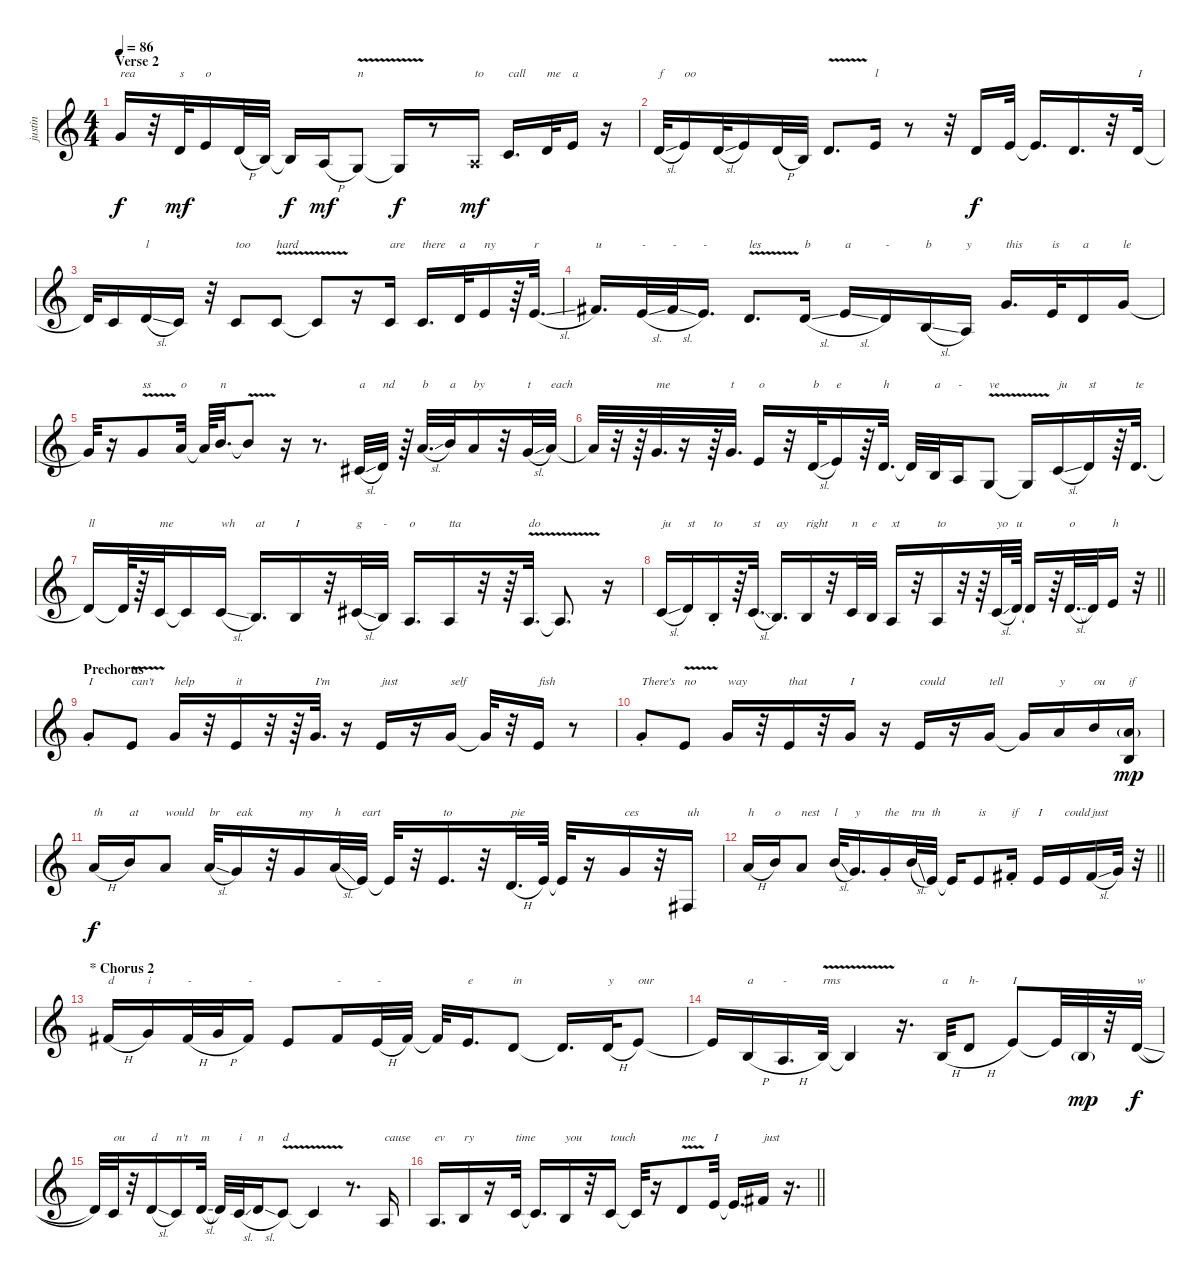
\track ("justin" "justin") {instrument lead2sawtooth}
\staff {score}
\tuning (E4 B3 G3 D3 A2 E2) {hide}
\ts (4 4)
\section ("" "Verse 2")
\tempo 86
\clef g2
\ks c
3.1{t}.16{txt "rea" dy f} r.32 3.2.32{txt "s" dy mf} 5.2.16{txt "o"} 3.2{h}.32 0.2.32 0.2{t}.16{dy f} 2.3{h}.16{dy mf} 0.3{v}.8{txt "n"} 0.3{t}.16{dy f} r.8 2.3{x}.16{txt "to" dy mf} 5.3.16{d txt "call"} 3.2.32{txt "me"} 5.2.16{txt "a"} r.16 |
3.2{sl}.32{txt "f"} 5.2.16{txt "oo"} 3.2{sl}.32 5.2.16 3.2{h}.32 0.2.32 3.2{v}.8{d} 5.2.16{txt "l"} r.8 r.32 3.2.16{dy f} 5.2.32 5.2{t}.16{d} 3.2.16{d} r.32 3.2.32{txt "I"} |
3.2{t}.32 1.2.16 3.2{sl}.16{txt "l"} 1.2.16 r.32 1.2.8{txt "too"} 1.2{v}.8{txt "hard"} 1.2{t}.8 r.16 1.2.16{txt "are"} 1.2.16{d txt "there"} 3.2.32{txt "a"} 5.2.16{txt "ny"} r.64 5.2{sl}.32{d txt "r"} |
7.2.16{d txt "u"} 5.2{sl}.32{txt "-"} 7.2{sl}.32{txt "-"} 5.2.16{d txt "-"} 3.2{v}.8{d txt "les"} 3.2{sl}.16{txt "b"} 5.2{sl}.16{txt "a"} 3.2.16{txt "-"} 4.3{sl}.16{txt "b"} 2.3.16{txt "y"} 3.1.16{d txt "this"} 5.2.32{txt "is"} 3.2.16{txt "a"} 3.1.16{txt "le"} |
3.1{t}.32 r.16 3.1{v}.8{txt "ss"} 5.1.32{txt "o"} 5.1{t}.64 7.1.32{d txt "n"} 7.1{v t}.8 r.16 r.8{d} 2.2{sl}.32{txt "a"} 3.2.32{txt "nd"} r.64 5.1{sl}.32{d txt "b"} 7.1.32{txt "a"} 5.1.16{txt "by"} r.32 3.1{sl}.32{txt "t"} 5.1.32{txt "each"} |
5.1{t}.32 r.32 r.64 8.2.32{d txt "me"} r.16 r.64 8.2.32{d txt "t"} 5.2.16{txt "o"} r.32 3.2{sl}.32{txt "b"} 5.2.16{txt "e"} r.64 3.2.32{d txt "h"} 3.2{t}.32 4.3.32{txt "a"} 2.3.16{txt "-"} 5.4{v}.8{txt "ve"} 5.4{t}.16 5.3{sl}.16{txt "ju"} 7.3.16{txt "st"} r.64 7.3.32{d txt "te"} |
7.3{t}.16{txt "ll"} 7.3{t}.64 r.64 5.3.32{txt "me"} 5.3{t}.16 5.3{sl}.16{txt "wh"} 4.3.16{d txt "at"} 4.3.16{txt "I"} r.32 6.3{sl}.32{txt "g"} 4.3.32{txt "-"} 2.3.16{d txt "o"} 2.3.16{txt "tta"} r.32 r.64 2.3{v}.32{d txt "do"} 2.3{t}.8{d} r.16 |
\barLineRight lightlight
5.3{sl}.16{txt "ju"} 7.3.16{txt "st"} 4.3{st}.16{txt "to"} r.64 5.3{sl}.32{d txt "st"} 4.3.16{d txt "ay"} 4.3.16{txt "right"} r.32 5.3.32{txt "n"} 4.3.32{txt "e"} 2.3.16{txt "xt"} r.32 2.3.16{txt "to"} r.32 r.64 5.3{sl}.32{txt "yo"} 7.3.64{txt "u"} 7.3{t}.16 r.64 7.3{sl}.32{d txt "o"} 7.3{t}.32 9.3.16{txt "h"} r.32 |
\section ("" "Prechorus")
3.1{st}.8{txt "I"} 5.2{v}.8{txt "can't"} 3.1.16{txt "help"} r.32 0.1.16{txt "it"} r.32 r.64 3.1.32{d txt "I'm"} r.16 0.1.16{txt "just"} r.16 3.1.16{txt "self"} 3.1{t}.32 r.32 0.1.16{txt "fish"} r.8 |
3.1{st}.8{txt "There's"} 0.1{v}.8{txt "no"} 3.1.16{txt "way"} r.32 0.1.16{txt "that"} r.32 3.1.16{txt "I"} r.16 0.1.16{txt "could"} r.16 3.1.16{txt "tell"} 3.1{t}.16 5.1.16{txt "y"} 7.1.16{txt "ou"} (5.1{g} 4.3).16{txt "if" dy mp} |
5.1{h}.16{txt "th" dy f} 7.1.16{txt "at"} 5.1.8{txt "would"} 5.1{sl}.32{txt "br"} 3.1.16{txt "eak"} r.32 3.1.16{txt "my"} 5.1{sl}.32{txt "h"} 0.1.32{txt "eart"} 0.1{t}.32 r.32 5.2.16{d txt "to"} r.32 3.2{h}.32{d txt "pie"} 5.2.64 5.2{t}.32 r.16 3.1.16{txt "ces"} r.32 4.4.16{txt "uh"} |
\barLineRight lightlight
5.1{h}.16{txt "h"} 7.1.16{txt "o"} 5.1.8{txt "nest"} 7.1{sl}.32{txt "l"} 3.1.16{d txt "y"} 3.1{st}.16{txt "the"} 7.1{sl}.32{txt "tru"} 0.1.32{txt "th"} 0.1{t}.16 5.2.8{txt "is"} 7.2{st}.16{txt "if"} 5.2.16{txt "I"} 5.2.16{txt "could"} 7.2{sl}.16{txt "just"} 8.2.32 r.32 |
\section ("" "* Chorus 2")
7.2{h}.16{txt "d"} 8.2.16{txt "i"} 7.2{h}.32{txt "-"} 8.2{h}.32 7.2.16{txt "-"} 5.2.8 7.2.16{txt "-"} 5.2{h}.32{txt "-"} 7.2.32 7.2{t}.32 5.2.16{d txt "e"} 3.2.8{txt "in"} 3.2{t}.16{d} 3.2{h}.32{txt "y"} 5.2.8{txt "our"} |
5.2{t}.16 4.3{h}.16{txt "a"} 2.3{h}.16{d txt "-"} 4.3{v}.32{txt "rms"} 4.3{t}.4 r.16{d} 0.2{h}.32{txt "a"} 3.2{h}.8{txt "h-"} 5.2.8{txt "I"} 5.2{t}.32 4.3{g}.32{dy mp} r.32 3.2{sl}.32{txt "w" dy f} |
3.2{t}.32 1.2.32{txt "ou"} r.32 3.2{sl}.16{txt "d"} 1.2.16{txt "n't"} 3.2{sl}.32{txt "m"} 3.2{t}.32 1.2{sl}.32{txt "i"} 3.2{sl}.16{txt "n"} 1.2{v}.8{txt "d"} 1.2{t}.4 r.8{d} 2.3.16{txt "cause"} |
\barLineRight lightlight
2.3.16{d txt "ev"} 4.3.16{txt "ry"} r.16 5.3.32{txt "time"} 5.3{t}.16{d} 4.3.16{txt "you"} r.32 5.3.16{txt "touch"} 5.3{t}.32 r.16 3.2{v}.8{txt "me"} 5.2.32{txt "I"} 5.2{t}.16{d} 7.2.16{txt "just"} r.16{d}
